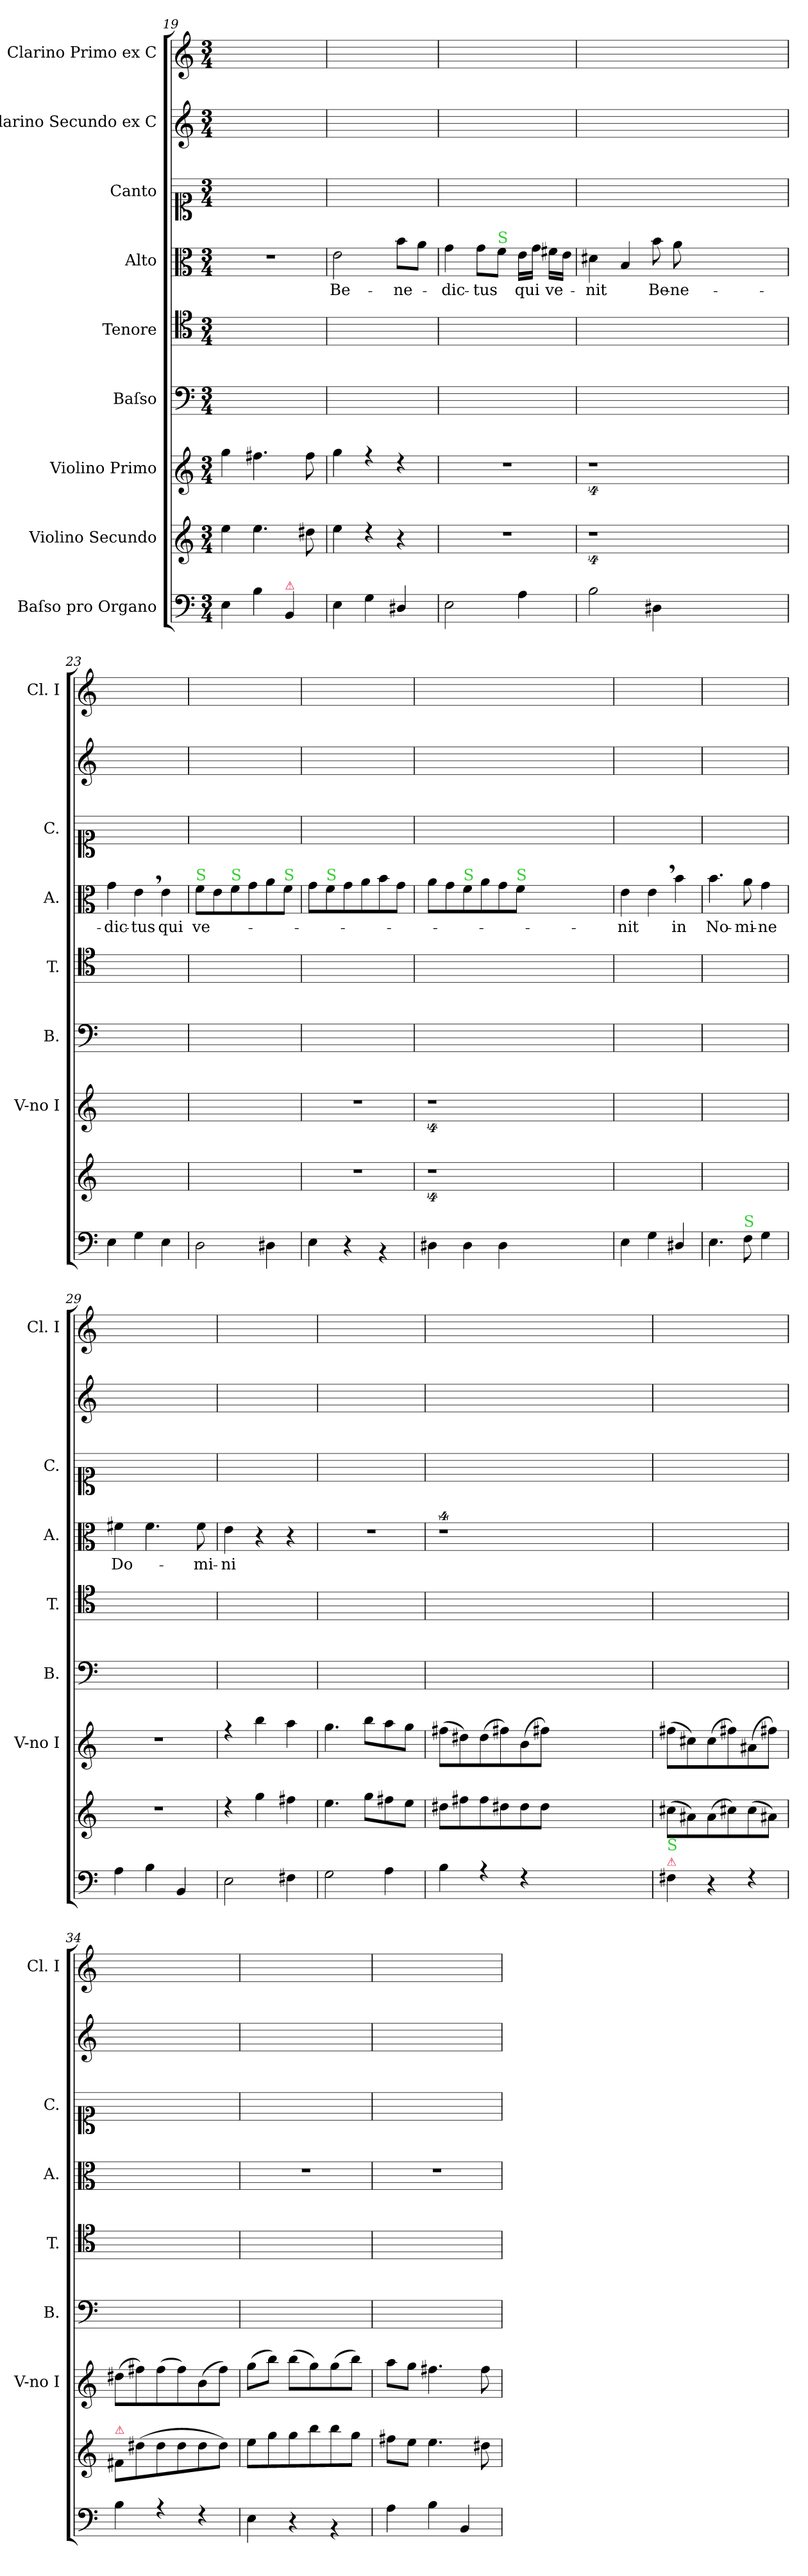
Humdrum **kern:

**kern	**kern	**kern	**kern	**kern	**kern	**text	**kern	**kern	**kern
*part9	*part8	*part7	*part6	*part5	*part4	*part4	*part3	*part2	*part1
*staff9	*staff8	*staff7	*staff6	*staff5	*staff4	*staff4	*staff3	*staff2	*staff1
*I"Baſso pro Organo	*I"Violino Secundo	*I"Violino Primo	*I"Baſso	*I"Tenore	*I"Alto	*	*I"Canto	*I"Clarino Secundo ex C	*I"Clarino Primo ex C
*	*	*I'V-no I	*I'B.	*I'T.	*I'A.	*	*I'C.	*	*I'Cl. I
*clefF4	*clefG2	*clefG2	*clefF4	*clefC4	*clefC3	*	*clefC1	*clefG2	*clefG2
*k[]	*k[]	*k[]	*k[]	*k[]	*k[]	*	*k[]	*k[]	*k[]
*M3/4	*M3/4	*M3/4	*M3/4	*M3/4	*M3/4	*	*M3/4	*M3/4	*M3/4
=19	=19	=19	=19	=19	=19	=19	=19	=19	=19
4E\	4ee\	4gg\	2.ryy	2.ryy	2.r	.	2.ryy	2.ryy	2.ryy
4B\	4.ee\	4.ff#X\	.	.	.	.	.	.	.
!LO:TX:a:color=crimson:t=⚠	!	!	!	!	!	!	!	!	!
4BB/	.	.	.	.	.	.	.	.	.
.	8dd#X\	8ff#\	.	.	.	.	.	.	.
=20	=20	=20	=20	=20	=20	=20	=20	=20	=20
4E\	4ee\	4gg\	2.ryy	2.ryy	2e\	Be-	2.ryy	2.ryy	2.ryy
4G\	4rdd	4rff	.	.	.	.	.	.	.
4D#X/	4r	4rdd	.	.	8b\L	-ne-	.	.	.
.	.	.	.	.	8a\J	.	.	.	.
=21	=21	=21	=21	=21	=21	=21	=21	=21	=21
2E\	2.r	2.r	2.ryy	2.ryy	4g\	-dic-	2.ryy	2.ryy	2.ryy
.	.	.	.	.	8g\L	-tus	.	.	.
!	!	!	!	!	!LO:TX:a:color=limegreen:t=S	!	!	!	!
.	.	.	.	.	8f\J	.	.	.	.
4A\	.	.	.	.	16e\LL	qui	.	.	.
.	.	.	.	.	16g\JJ	.	.	.	.
.	.	.	.	.	16f#X\LL	ve-	.	.	.
.	.	.	.	.	16e\JJ	.	.	.	.
=22	=22	=22	=22	=22	=22	=22	=22	=22	=22
2B\	4%9r	4%9r	2.ryy	2.ryy	4d#X\	-nit	2.ryy	2.ryy	2.ryy
.	.	.	.	.	4B/	.	.	.	.
4D#X\	.	.	.	.	8b\	Be-	.	.	.
.	.	.	.	.	8a\	-ne-	.	.	.
1.ryy	.	.	1.ryy	1.ryy	1.ryy	.	1.ryy	1.ryy	1.ryy
=23	=23	=23	=23	=23	=23	=23	=23	=23	=23
4E\	2.ryy	2.ryy	2.ryy	2.ryy	4g\	-dic-	2.ryy	2.ryy	2.ryy
4G\	.	.	.	.	4e,\	-tus	.	.	.
4E\	.	.	.	.	4e\	qui	.	.	.
=24	=24	=24	=24	=24	=24	=24	=24	=24	=24
!	!	!	!	!	!LO:TX:a:color=limegreen:t=S	!	!	!	!
2D\	2.ryy	2.ryy	2.ryy	2.ryy	8f\L	ve-	2.ryy	2.ryy	2.ryy
.	.	.	.	.	8e\	.	.	.	.
!	!	!	!	!	!LO:TX:a:color=limegreen:t=S	!	!	!	!
.	.	.	.	.	8f\	.	.	.	.
.	.	.	.	.	8g\	.	.	.	.
4D#X\	.	.	.	.	8a\	.	.	.	.
!	!	!	!	!	!LO:TX:a:color=limegreen:t=S	!	!	!	!
.	.	.	.	.	8f\J	.	.	.	.
=25	=25	=25	=25	=25	=25	=25	=25	=25	=25
4E\	2.r	2.r	2.ryy	2.ryy	8g\L	.	2.ryy	2.ryy	2.ryy
!	!	!	!	!	!LO:TX:a:color=limegreen:t=S	!	!	!	!
.	.	.	.	.	8f\	.	.	.	.
4r	.	.	.	.	8g\	.	.	.	.
.	.	.	.	.	8a\	.	.	.	.
4rBB	.	.	.	.	8b\	.	.	.	.
.	.	.	.	.	8g\J	.	.	.	.
=26	=26	=26	=26	=26	=26	=26	=26	=26	=26
4D#X\	4%9r	4%9r	2.ryy	2.ryy	8a\L	.	2.ryy	2.ryy	2.ryy
.	.	.	.	.	8g\	.	.	.	.
!	!	!	!	!	!LO:TX:a:color=limegreen:t=S	!	!	!	!
4D#\	.	.	.	.	8f\	.	.	.	.
.	.	.	.	.	8a\	.	.	.	.
4D#\	.	.	.	.	8g\	.	.	.	.
!	!	!	!	!	!LO:TX:a:color=limegreen:t=S	!	!	!	!
.	.	.	.	.	8f\J	.	.	.	.
1.ryy	.	.	1.ryy	1.ryy	1.ryy	.	1.ryy	1.ryy	1.ryy
=27	=27	=27	=27	=27	=27	=27	=27	=27	=27
4E\	2.ryy	2.ryy	2.ryy	2.ryy	4e\	-nit	2.ryy	2.ryy	2.ryy
4G\	.	.	.	.	4e,\	.	.	.	.
4D#X/	.	.	.	.	4b\	in	.	.	.
=28	=28	=28	=28	=28	=28	=28	=28	=28	=28
4.E\	2.ryy	2.ryy	2.ryy	2.ryy	4.b\	No-	2.ryy	2.ryy	2.ryy
!LO:TX:a:color=limegreen:t=S	!	!	!	!	!	!	!	!	!
8F\	.	.	.	.	8a\	-mi-	.	.	.
4G\	.	.	.	.	4g\	-ne	.	.	.
=29	=29	=29	=29	=29	=29	=29	=29	=29	=29
4A\	2.r	2.r	2.ryy	2.ryy	4f#X\	Do-	2.ryy	2.ryy	2.ryy
4B\	.	.	.	.	4.f#\	.	.	.	.
4BB/	.	.	.	.	.	.	.	.	.
.	.	.	.	.	8f#\	-mi-	.	.	.
=30	=30	=30	=30	=30	=30	=30	=30	=30	=30
2E\	4rdd	4rff	2.ryy	2.ryy	4e\	-ni	2.ryy	2.ryy	2.ryy
.	4gg\	4bb\	.	.	4r	.	.	.	.
4F#X\	4ff#X\	4aa\	.	.	4r	.	.	.	.
=31	=31	=31	=31	=31	=31	=31	=31	=31	=31
2G\	4.ee\	4.gg\	2.ryy	2.ryy	2.r	.	2.ryy	2.ryy	2.ryy
.	8gg\L	8bb\L	.	.	.	.	.	.	.
4A\	8ff#X\	8aa\	.	.	.	.	.	.	.
.	8ee\J	8gg\J	.	.	.	.	.	.	.
=32	=32	=32	=32	=32	=32	=32	=32	=32	=32
4B\	8dd#X\L	(>8ff#X\L	2.ryy	2.ryy	4%9r	.	2.ryy	2.ryy	2.ryy
.	8ff#X\	8dd#X\)	.	.	.	.	.	.	.
4rA	8ff#\	(>8dd#\	.	.	.	.	.	.	.
.	8dd#X\	8ff#X\)	.	.	.	.	.	.	.
4rF	8dd#\	(>8b\	.	.	.	.	.	.	.
.	8dd#\J	8ff#X\J)	.	.	.	.	.	.	.
1.ryy	1.ryy	1.ryy	1.ryy	1.ryy	.	.	1.ryy	1.ryy	1.ryy
=33	=33	=33	=33	=33	=33	=33	=33	=33	=33
!LO:TX:a:color=crimson:t=⚠	!	!	!	!	!	!	!	!	!
!LO:TX:a:color=limegreen:t=S	!	!	!	!	!	!	!	!	!
4F#X\	(>8cc#X\L	(>8ff#X\L	2.ryy	2.ryy	2.ryy	.	2.ryy	2.ryy	2.ryy
.	8a#X\)	8cc#X\)	.	.	.	.	.	.	.
4r	(>8a#\	(>8cc#\	.	.	.	.	.	.	.
.	8cc#X\)	8ff#X\)	.	.	.	.	.	.	.
4rF	(>8cc#\	(>8a#X\	.	.	.	.	.	.	.
.	8a#X\J)	8ff#X\J)	.	.	.	.	.	.	.
=34	=34	=34	=34	=34	=34	=34	=34	=34	=34
!	!LO:TX:a:color=crimson:t=⚠	!	!	!	!	!	!	!	!
4B\	8f#X/L	(>8dd#X\L	2.ryy	2.ryy	2.ryy	.	2.ryy	2.ryy	2.ryy
.	(>8dd#X\	8ff#X\)	.	.	.	.	.	.	.
4rA	8dd#\	(>8ff#\	.	.	.	.	.	.	.
.	8dd#\	8ff#\)	.	.	.	.	.	.	.
4rF	8dd#\	(>8b\	.	.	.	.	.	.	.
.	8dd#\J)	8ff#\J)	.	.	.	.	.	.	.
=35	=35	=35	=35	=35	=35	=35	=35	=35	=35
4E\	8ee\L	(>8gg\L	2.ryy	2.ryy	2.r	.	2.ryy	2.ryy	2.ryy
.	8gg\	8bb\J)	.	.	.	.	.	.	.
4r	8gg\	(>8bb\L	.	.	.	.	.	.	.
.	8bb\	8gg\)	.	.	.	.	.	.	.
4rBB	8bb\	(>8gg\	.	.	.	.	.	.	.
.	8gg\J	8bb\J)	.	.	.	.	.	.	.
=36	=36	=36	=36	=36	=36	=36	=36	=36	=36
4A\	8ff#X\L	8aa\L	2.ryy	2.ryy	2.r	.	2.ryy	2.ryy	2.ryy
.	8ee\J	8gg\J	.	.	.	.	.	.	.
4B\	4.ee\	4.ff#X\	.	.	.	.	.	.	.
4BB/	.	.	.	.	.	.	.	.	.
.	8dd#X\	8ff#\	.	.	.	.	.	.	.
=	=	=	=	=	=	=	=	=	=
*-	*-	*-	*-	*-	*-	*-	*-	*-	*-
